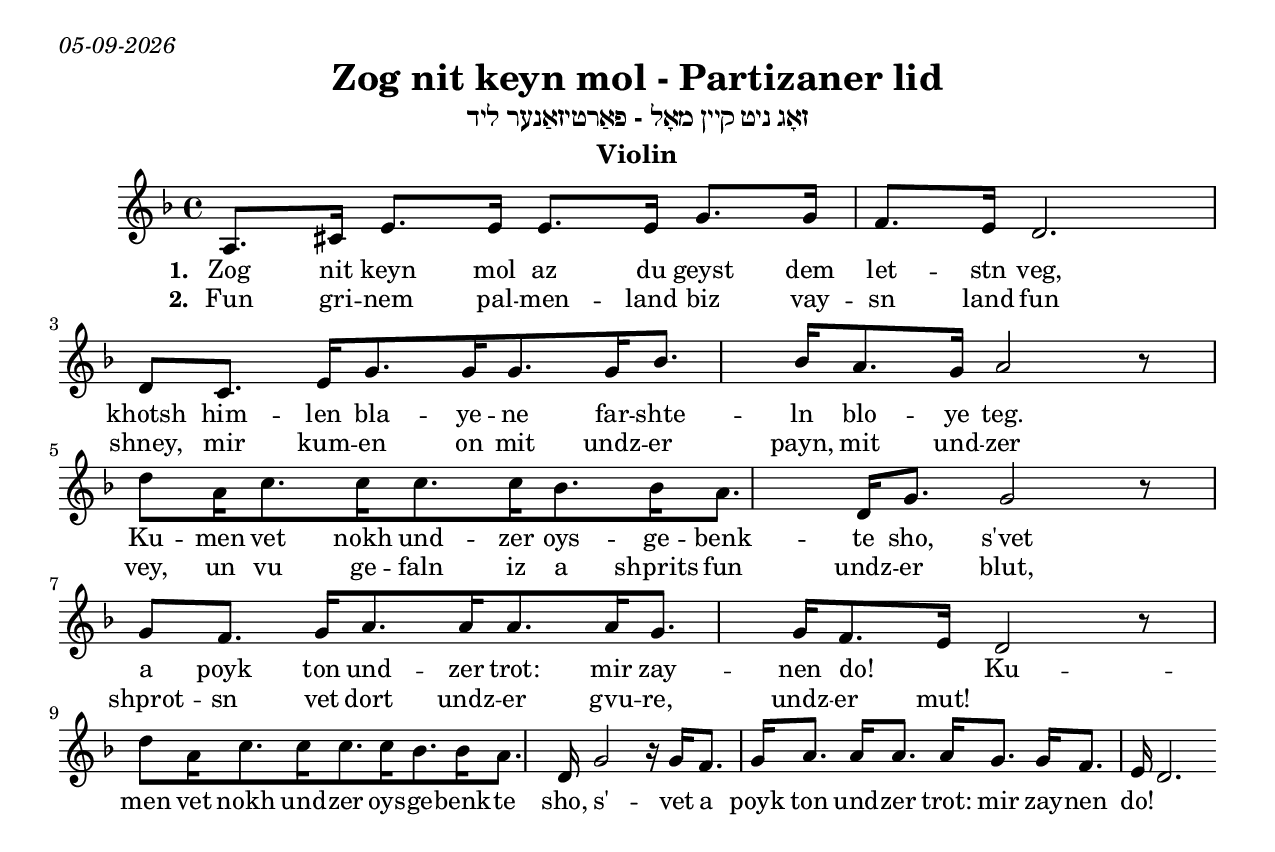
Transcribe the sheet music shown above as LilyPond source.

\version "2.20.0"
\language "english"
%\pointAndClickOff
%\include "english.ly"
%\pointAndClickOff
\paper{
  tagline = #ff
  print-all-headers = ##t
  #(set-paper-size "letter")
}
date = #(strftime "%d-%m-%Y" (localtime (current-time)))

\markup{ \italic{ \date }  }

%\markup{ Got something to say? }

global = {
  \clef treble
  \key d \minor
  \time 4/4
  \set Score.markFormatter = #format-mark-box-alphabet
}

%#################################### Melody ########################
%melody =  \transpose c d \relative c' {  %transpose for clarinet
melody = \relative c {
  \global
  %\partial 4 g4    %lead in notes


  a'8. cs16 e8. e16 e8. e16 g8. g16
  f8. e16 d2. d8
  c8. e16 g8. g16 g8. g16 bf8. bf16
  a8. g16 a2 r8 d|

  a16 c8. c16 c8. c16 bf8. bf16 a8.|
  d,16 g8. g2 r8 g |
  f8. g16 a8. a16 a8. a16 g8. g16|
  f8. e16 d2 r8  d'|

 a16 c8. c16 c8. c16 bf8. bf16 a8.
  | % 10
   d,16 g2 r16 g
  | % 11
  f8. g16 a8. a16 a8. a16 g8. g16
  | % 12
  f8. e16 d2.
  | % 13

}



%################################# Lyrics #####################
\addlyrics{
  \set stanza = #"1. "
  Zog nit keyn mol az du geyst dem let -- stn veg,
  khotsh him -- len bla -- ye -- ne far -- shte -- ln blo -- ye teg.
  Ku -- men vet nokh und -- zer oys -- ge -- benk -- te sho,
  s'vet a poyk ton und -- zer trot: mir zay -- nen do! _
  Ku -- men vet nokh und -- zer oys -- ge -- benk  -- te sho,
  s' --  vet a poyk ton und -- zer trot: mir zay -- nen do!
}
\addlyrics {
  \set stanza = #"2. "
  Fun gri -- nem pal -- men -- land biz vay -- sn land fun shney,
  mir kum -- en on mit undz -- er payn, mit und -- zer vey,
  un vu ge -- faln iz a shprits fun undz -- er blut,
  shprot -- sn vet dort undz -- er gvu -- re, undz -- er mut!
}
%################################# Chords #######################
harmonies = \chordmode {

}

\score {
  % transpose score below
  %\transpose c d
  <<
    \new ChordNames {
      \set chordChanges = ##f
      \harmonies
    }
    \new Staff   \melody
  >>
  \header{
    title= "Zog nit keyn mol - Partizaner lid"
    subtitle="זאָג ניט קײן מאָל - פאַרטיזאַנער ליד"
    composer= ""
    instrument = "Violin"
    arranger= ""
  }
  \midi{\tempo 4 = 120}
  \layout{indent = 1.0\cm}
}
%{
% more verses:
\markup{}
\markup {
  \font-size #2
  \fill-line {
    \hspace #0.1 % distance from left margin
    \column {
      \line { "1."
	\column {
	  ""
	}
      }
      \hspace #0.2 % vertical distance between verses
      \line { "2."
	\column {
	 ""
	}
      }
    }
    \hspace #0.1  % horiz. distance between columns
    \column {
      \line { "3."
	\column {
	  ""
	}
      }
      \hspace #0.2 % distance between verses
      \line { "4."
	\column {
	 ""
	}
      }
    }
    \hspace #0.1 % distance to right margin
  }
}

%}

%{
zog nit keyn mol az du geyst dem letstn veg,
khotsh himlen blayene farshteln bloye teg.
kumen vet nokh undzer oysgebenkte sho,
s'vet a poyk ton undzer trot: mir zaynen do!

fun grinem palmenland biz vaysn land fun shney,
mir kumen on mit undzer payn, mit undzer vey,
un vu gefaln iz a shprits fun undzer blut,
shprotsn vet dort undzer gvure, undzer mut!

s'vet di morgnzun bagildn undz dem haynt,
un der nekhtn vet farshvindn mit dem faynt,
nor oyb farzamen vet di zun in der kayor –
vi a parol zol geyn dos lid fun dor tsu dor.

dos lid geshribn iz mit blut un nit mit blay,
s'iz nit keyn lidl fun a foygl oyf der fray,
dos hot a folk tsvishn falndike vent
dos lid gezungen mit naganes in di hent.

to zog nit keyn mol, az du geyst dem letstn veg,
khotsh himlen blayene farshteln bloye teg.
kumen vet nokh undzer oysgebenkte sho –
es vet a poyk ton undzer trot: mir zaynen do!

 Never say this is the final road for you,
Though leadened skies may cover over days of blue.
As the hour that we longed for is so near,
Our step beats out the message: we are here!

From lands so green with palms to lands all white with snow.
We shall be coming with our anguish and our woe,
And where a spurt of our blood fell on the earth,
There are courage and our spirit have rebirth!

The early morning sun will brighten our day,
And yesterday with our foe will fade away,
But if the sun delays and in the east remains –
This song as password generations must remain.

This song was written with our blood and not with lead,
It's not a little tune that birds sing overhead,
A people amid collapsing walls,
Sang this song with pistols in hand.

Therefore never say the road now ends for you,
Though leadened skies may cover over days of blue.
As the hour that we longed for is so near,
Our step beats out the message: we are here!
%}